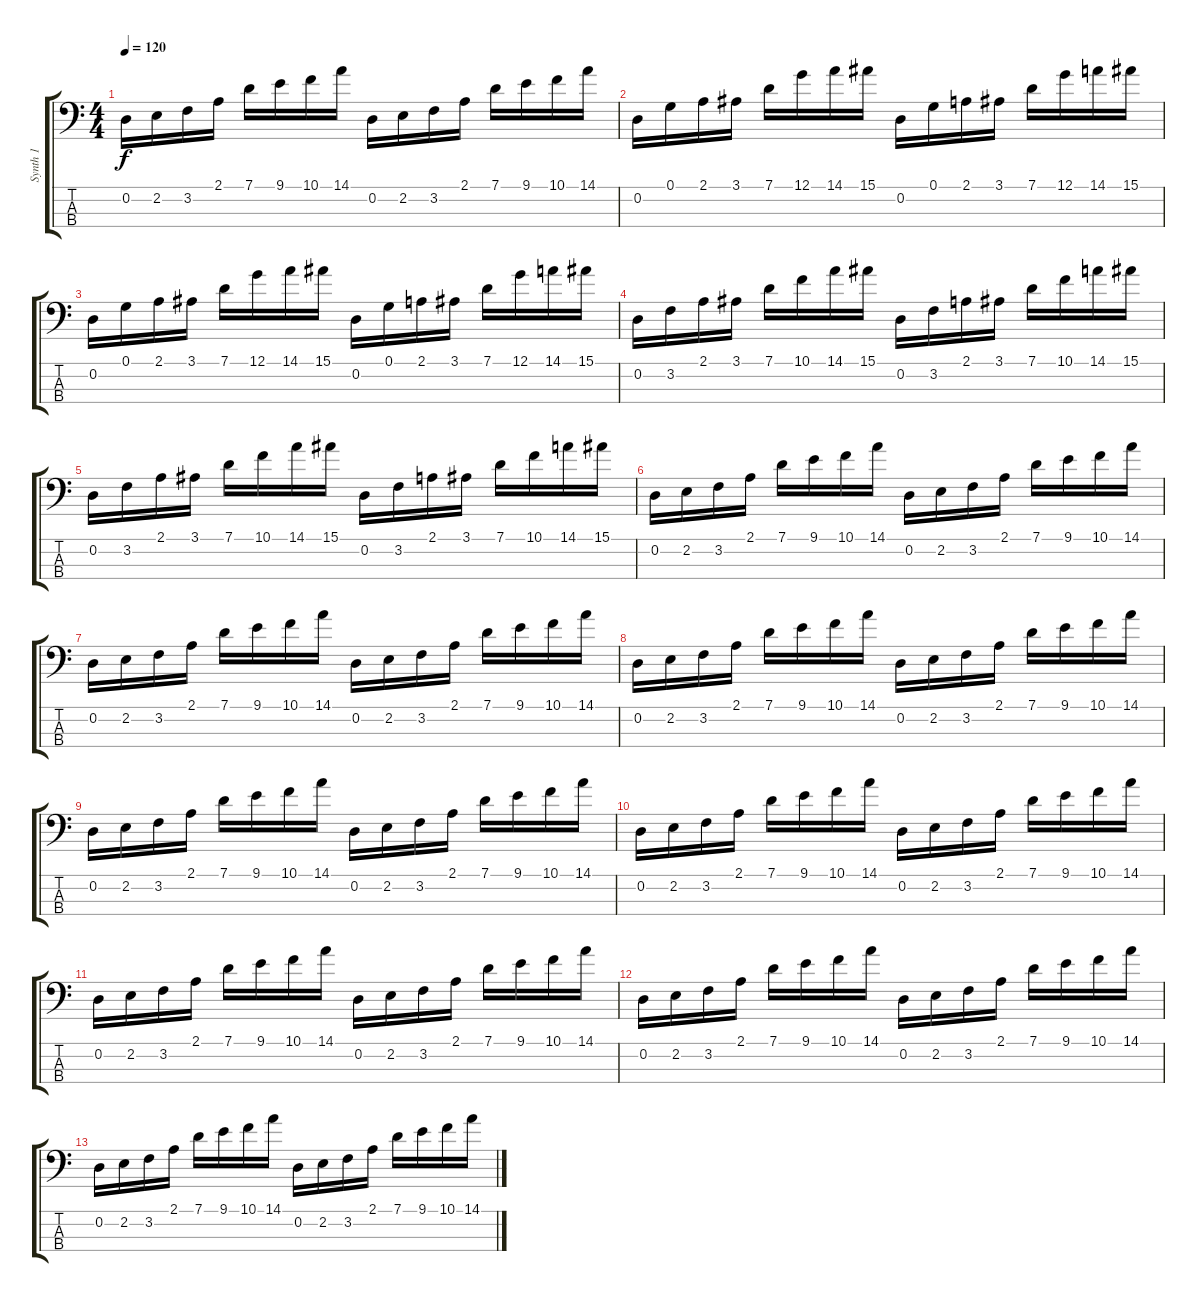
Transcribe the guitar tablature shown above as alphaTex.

\track ("Synth 1" "Synth 1") {instrument synthbass2}
\staff {score tabs}
\tuning (G2 D2 A1 E1) {hide}
\ts (4 4)
\tempo 120
\clef f4
\ks c
0.2.16{dy f} 2.2.16 3.2.16 2.1.16 7.1.16 9.1.16 10.1.16 14.1.16 0.2.16 2.2.16 3.2.16 2.1.16 7.1.16 9.1.16 10.1.16 14.1.16 |
0.2.16 0.1.16 2.1.16 3.1.16 7.1.16 12.1.16 14.1.16 15.1.16 0.2.16 0.1.16 2.1.16 3.1.16 7.1.16 12.1.16 14.1.16 15.1.16 |
0.2.16 0.1.16 2.1.16 3.1.16 7.1.16 12.1.16 14.1.16 15.1.16 0.2.16 0.1.16 2.1.16 3.1.16 7.1.16 12.1.16 14.1.16 15.1.16 |
0.2.16 3.2.16 2.1.16 3.1.16 7.1.16 10.1.16 14.1.16 15.1.16 0.2.16 3.2.16 2.1.16 3.1.16 7.1.16 10.1.16 14.1.16 15.1.16 |
0.2.16 3.2.16 2.1.16 3.1.16 7.1.16 10.1.16 14.1.16 15.1.16 0.2.16 3.2.16 2.1.16 3.1.16 7.1.16 10.1.16 14.1.16 15.1.16 |
0.2.16 2.2.16 3.2.16 2.1.16 7.1.16 9.1.16 10.1.16 14.1.16 0.2.16 2.2.16 3.2.16 2.1.16 7.1.16 9.1.16 10.1.16 14.1.16 |
0.2.16 2.2.16 3.2.16 2.1.16 7.1.16 9.1.16 10.1.16 14.1.16 0.2.16 2.2.16 3.2.16 2.1.16 7.1.16 9.1.16 10.1.16 14.1.16 |
0.2.16 2.2.16 3.2.16 2.1.16 7.1.16 9.1.16 10.1.16 14.1.16 0.2.16 2.2.16 3.2.16 2.1.16 7.1.16 9.1.16 10.1.16 14.1.16 |
0.2.16 2.2.16 3.2.16 2.1.16 7.1.16 9.1.16 10.1.16 14.1.16 0.2.16 2.2.16 3.2.16 2.1.16 7.1.16 9.1.16 10.1.16 14.1.16 |
0.2.16 2.2.16 3.2.16 2.1.16 7.1.16 9.1.16 10.1.16 14.1.16 0.2.16 2.2.16 3.2.16 2.1.16 7.1.16 9.1.16 10.1.16 14.1.16 |
0.2.16 2.2.16 3.2.16 2.1.16 7.1.16 9.1.16 10.1.16 14.1.16 0.2.16 2.2.16 3.2.16 2.1.16 7.1.16 9.1.16 10.1.16 14.1.16 |
0.2.16 2.2.16 3.2.16 2.1.16 7.1.16 9.1.16 10.1.16 14.1.16 0.2.16 2.2.16 3.2.16 2.1.16 7.1.16 9.1.16 10.1.16 14.1.16 |
0.2.16 2.2.16 3.2.16 2.1.16 7.1.16 9.1.16 10.1.16 14.1.16 0.2.16 2.2.16 3.2.16 2.1.16 7.1.16 9.1.16 10.1.16 14.1.16
